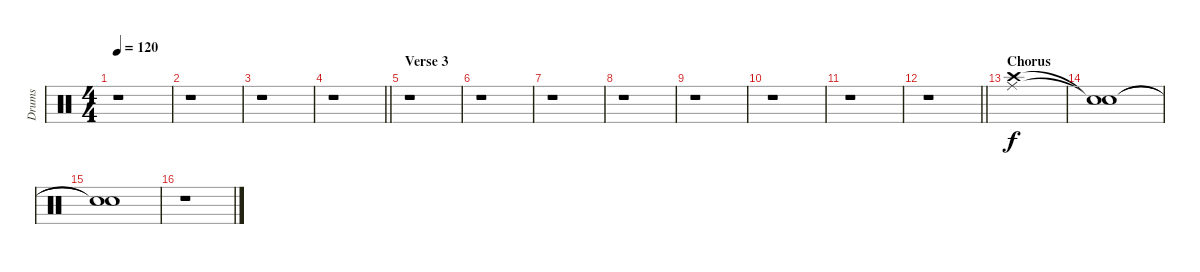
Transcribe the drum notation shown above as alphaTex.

\track ("Drums" "Drums") {instrument percussion}
\staff {score}
\articulation defaults
\ts (4 4)
\tempo 120
\clef neutral
\ks c
r.1{dy f} |
r.1 |
r.1 |
\barLineRight lightlight
r.1 |
\section ("" "Verse 3")
r.1 |
r.1 |
r.1 |
r.1 |
r.1 |
r.1 |
r.1 |
\barLineRight lightlight
r.1 |
\section ("" "Chorus")
("Ride (middle)" "Crash high (hit)").1 |
("Snare (hit)"{t} "Snare (hit)"{t}).1 |
("Snare (hit)"{t} "Snare (hit)"{t}).1 |
r.1
